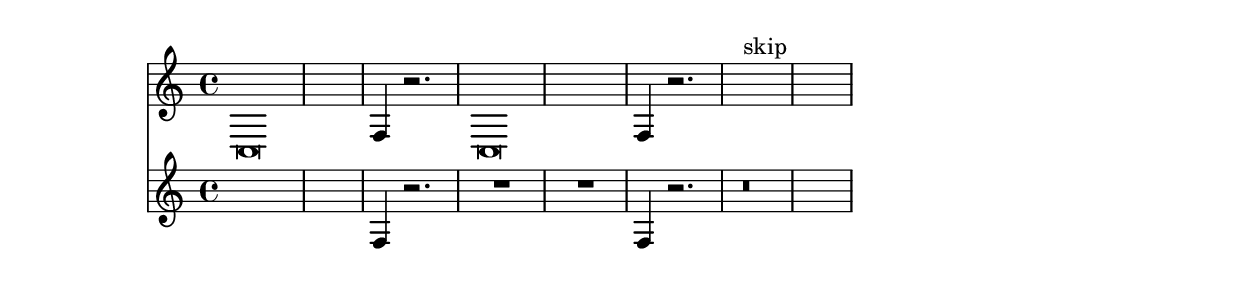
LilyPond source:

\header {
  texidoc = "skip-of-length and mmrest-of-length create skips and rests that
last as long as their arguments."
  
}
\paper {
  ragged-right = ##T
}

\version "2.14.0"

\relative
<<
  \new Staff {
    c\breve    f4 r2.
    c\breve    f4 r2.
    s\breve^"skip"
  }
  \new Staff {
    \applyMusic #skip-of-length { c\breve } f4 r2.
    \applyMusic #mmrest-of-length { c\breve } f4 r2.
    \musicMap #skip->rest s\breve 
  }
>>
  
